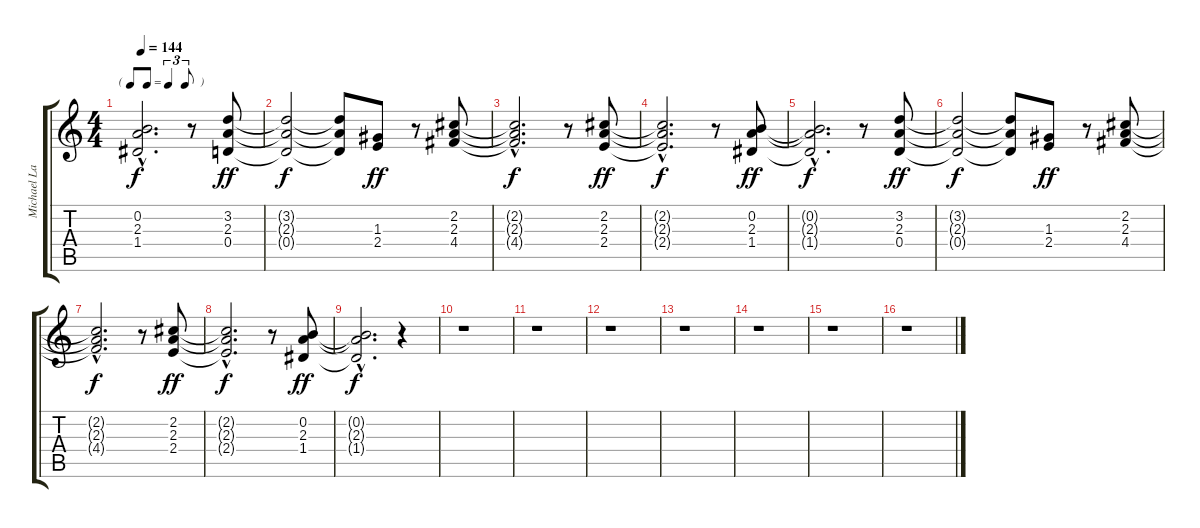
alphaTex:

\track ("Michael Lardie (clean)" "Michael La") {instrument electricguitarclean}
\staff {score tabs}
\tuning (E4 B3 G3 D3 A2 E2) {hide}
\ts (4 4)
\tf triplet8th
\tempo 144
\clef g2
\ks c
(0.2{hac t} 2.3{hac t} 1.4{hac t}).2{d dy f} r.8 (3.2 2.3 0.4).8{dy ff} |
(3.2{t} 2.3{t} 0.4{t}).2{dy f} (3.2{t} 2.3{t} 0.4{t}).8 (1.3 2.4).8{dy ff} r.8 (2.2 2.3 4.4).8 |
(2.2{hac t} 2.3{hac t} 4.4{hac t}).2{d dy f} r.8 (2.2 2.3 2.4).8{dy ff} |
(2.2{hac t} 2.3{hac t} 2.4{hac t}).2{d dy f} r.8 (0.2 2.3 1.4).8{dy ff} |
(0.2{hac t} 2.3{hac t} 1.4{hac t}).2{d dy f} r.8 (3.2 2.3 0.4).8{dy ff} |
(3.2{t} 2.3{t} 0.4{t}).2{dy f} (3.2{t} 2.3{t} 0.4{t}).8 (1.3 2.4).8{dy ff} r.8 (2.2 2.3 4.4).8 |
(2.2{hac t} 2.3{hac t} 4.4{hac t}).2{d dy f} r.8 (2.2 2.3 2.4).8{dy ff} |
(2.2{hac t} 2.3{hac t} 2.4{hac t}).2{d dy f} r.8 (0.2 2.3 1.4).8{dy ff} |
(0.2{hac t} 2.3{hac t} 1.4{hac t}).2{d dy f} r.4 |
r.1 |
r.1 |
r.1 |
r.1 |
r.1 |
r.1 |
r.1
